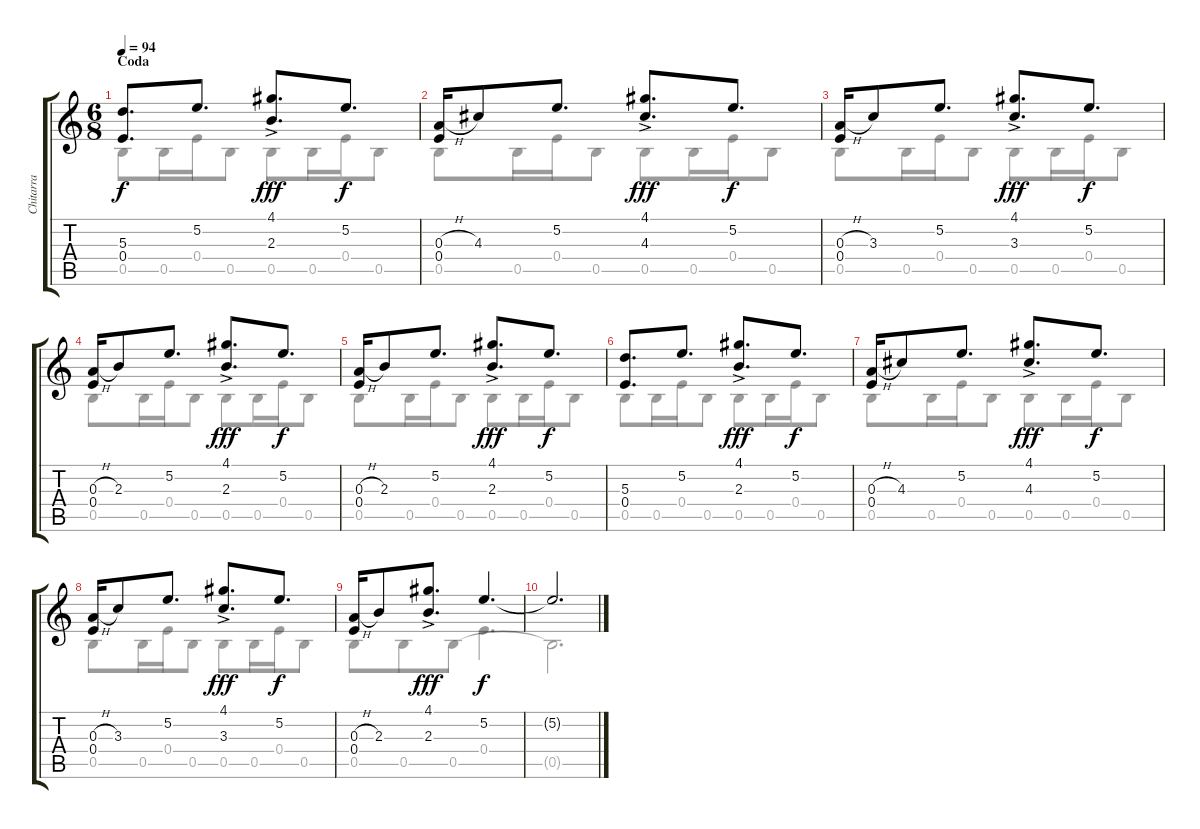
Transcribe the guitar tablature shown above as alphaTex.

\track ("Chitarra" "Chitarra") {instrument electricguitarjazz}
\staff {score tabs}
\tuning (E4 B3 A3 E3 B2 E2) {hide}
\voice
\ts (6 8)
\section ("" "Coda")
\tempo 94
\clef g2
\ks c
(5.3 0.4).8{d dy f} 5.2.8{d} (4.1 2.3{ac}).8{d dy fff} 5.2.8{d dy f} |
(0.3{h} 0.4).16 4.3.8 5.2.8{d} (4.1 4.3{ac}).8{d dy fff} 5.2.8{d dy f} |
(0.3{h} 0.4).16 3.3.8 5.2.8{d} (4.1 3.3{ac}).8{d dy fff} 5.2.8{d dy f} |
(0.3{h} 0.4).16 2.3.8 5.2.8{d} (4.1 2.3{ac}).8{d dy fff} 5.2.8{d dy f} |
(0.3{h} 0.4).16 2.3.8 5.2.8{d} (4.1 2.3{ac}).8{d dy fff} 5.2.8{d dy f} |
(5.3 0.4).8{d} 5.2.8{d} (4.1 2.3{ac}).8{d dy fff} 5.2.8{d dy f} |
(0.3{h} 0.4).16 4.3.8 5.2.8{d} (4.1 4.3{ac}).8{d dy fff} 5.2.8{d dy f} |
(0.3{h} 0.4).16 3.3.8 5.2.8{d} (4.1 3.3{ac}).8{d dy fff} 5.2.8{d dy f} |
(0.3{h} 0.4).16 2.3.8 (4.1 2.3{ac}).8{d dy fff} 5.2.4{d dy f} |
5.2{t}.2{d} |
|
|
|
|
|
\voice
\clef g2
\ottava regular
\simile none
\ks c
0.5.8{dy f} 0.5.16 0.4.16 0.5.8 0.5.8 0.5.16 0.4.16 0.5.8 |
0.5.8 0.5.16 0.4.16 0.5.8 0.5.8 0.5.16 0.4.16 0.5.8 |
0.5.8 0.5.16 0.4.16 0.5.8 0.5.8 0.5.16 0.4.16 0.5.8 |
0.5.8 0.5.16 0.4.16 0.5.8 0.5.8 0.5.16 0.4.16 0.5.8 |
0.5.8 0.5.16 0.4.16 0.5.8 0.5.8 0.5.16 0.4.16 0.5.8 |
0.5.8 0.5.16 0.4.16 0.5.8 0.5.8 0.5.16 0.4.16 0.5.8 |
0.5.8 0.5.16 0.4.16 0.5.8 0.5.8 0.5.16 0.4.16 0.5.8 |
0.5.8 0.5.16 0.4.16 0.5.8 0.5.8 0.5.16 0.4.16 0.5.8 |
0.5.8 0.5.8 0.5.8 0.4.4{d} |
0.5{t}.2{d} |
|
|
|
|
|
